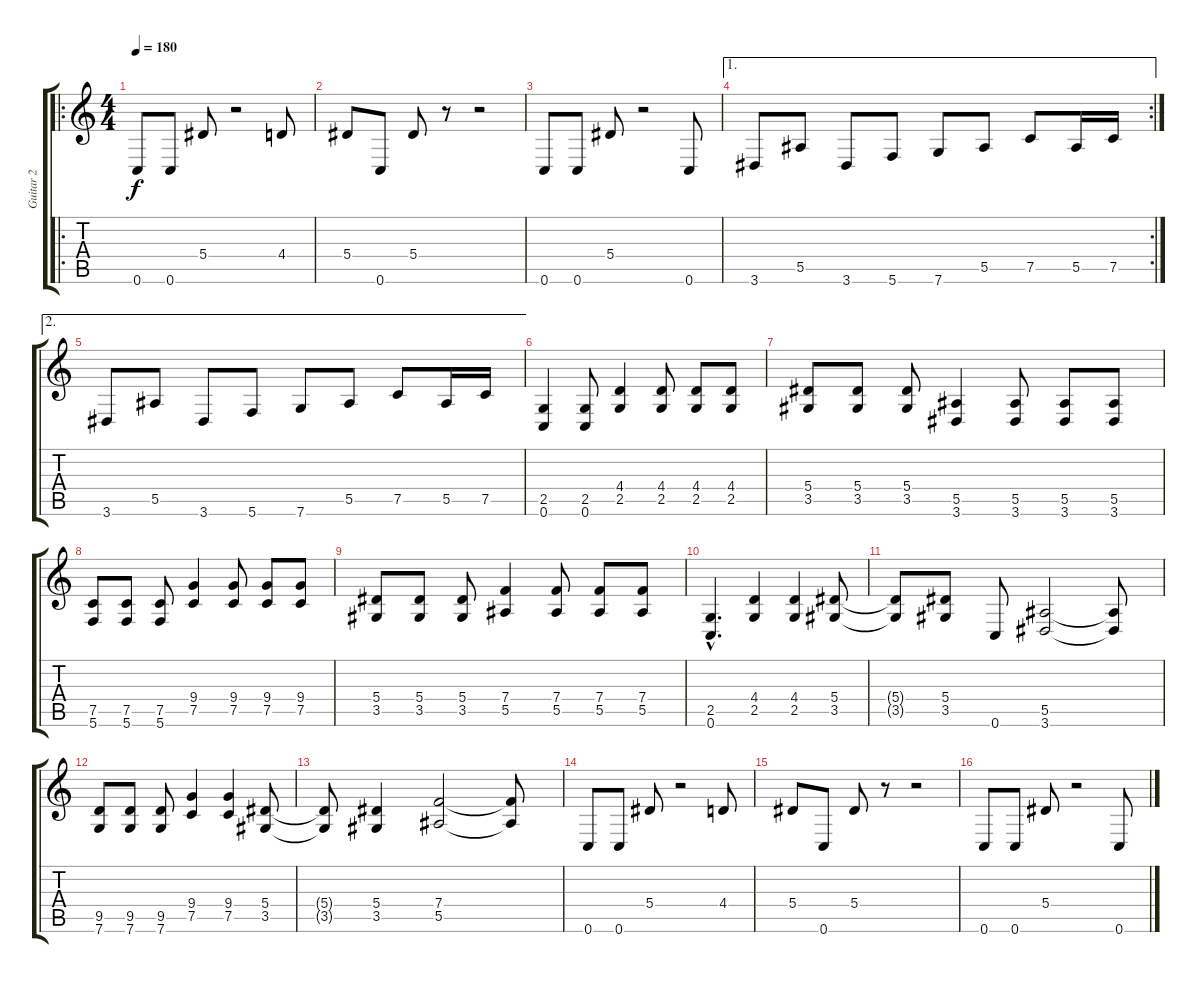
\track ("Guitar 2" "Guitar 2") {instrument distortionguitar}
\staff {score tabs}
\tuning (C4 G3 Eb3 Bb2 F2 C2) {hide}
\ro
\ts (4 4)
\tempo 180
\clef g2
\ks c
0.6.8{dy f} 0.6.8 5.4.8 r.2 4.4.8 |
5.4.8 0.6.8 5.4.8 r.8 r.2 |
0.6.8 0.6.8 5.4.8 r.2 0.6.8 |
\ae 1
\rc 2
3.6.8 5.5.8 3.6.8 5.6.8 7.6.8 5.5.8 7.5.8 5.5.16 7.5.16 |
\ae 2
3.6.8 5.5.8 3.6.8 5.6.8 7.6.8 5.5.8 7.5.8 5.5.16 7.5.16 |
(2.5 0.6).4 (2.5 0.6).8 (4.4 2.5).4 (4.4 2.5).8 (4.4 2.5).8 (4.4 2.5).8 |
(5.4 3.5).8 (5.4 3.5).8 (5.4 3.5).8 (5.5 3.6).4 (5.5 3.6).8 (5.5 3.6).8 (5.5 3.6).8 |
(7.5 5.6).8 (7.5 5.6).8 (7.5 5.6).8 (9.4 7.5).4 (9.4 7.5).8 (9.4 7.5).8 (9.4 7.5).8 |
(5.4 3.5).8 (5.4 3.5).8 (5.4 3.5).8 (7.4 5.5).4 (7.4 5.5).8 (7.4 5.5).8 (7.4 5.5).8 |
(2.5{hac} 0.6{hac}).4{d} (4.4 2.5).4 (4.4 2.5).4 (5.4 3.5).8 |
(5.4{t} 3.5{t}).8 (5.4 3.5).8 0.6.8 (5.5 3.6).2 (5.5{t} 3.6{t}).8 |
(9.5 7.6).8 (9.5 7.6).8 (9.5 7.6).8 (9.4 7.5).4 (9.4 7.5).4 (5.4 3.5).8 |
(5.4{t} 3.5{t}).8 (5.4 3.5).4 (7.4 5.5).2 (7.4{t} 5.5{t}).8 |
0.6.8 0.6.8 5.4.8 r.2 4.4.8 |
5.4.8 0.6.8 5.4.8 r.8 r.2 |
0.6.8 0.6.8 5.4.8 r.2 0.6.8
